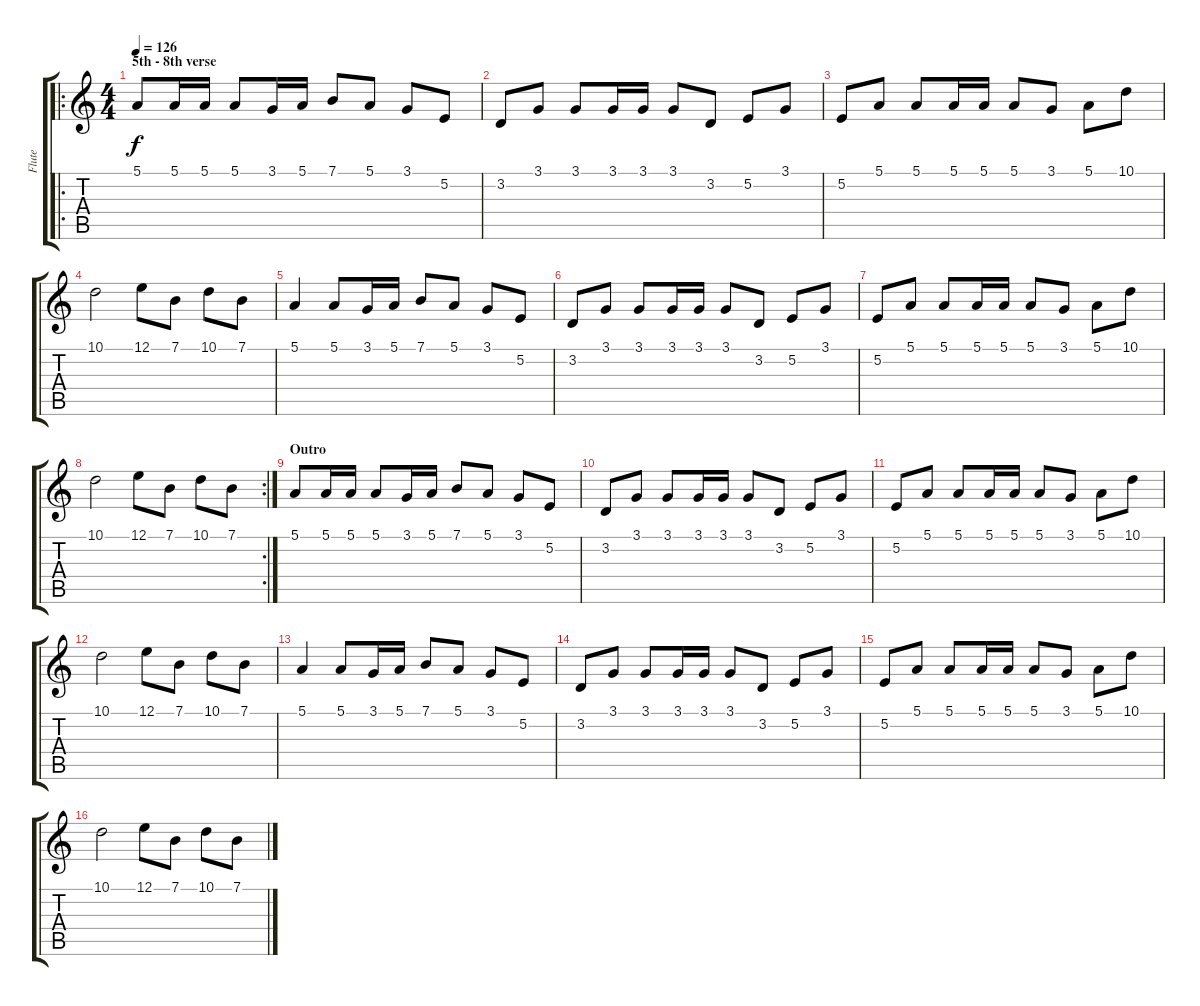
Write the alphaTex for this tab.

\track ("Flute" "Flute") {instrument flute}
\staff {score tabs}
\tuning (E4 B3 G3 D3 A2 E2) {hide}
\ro
\ts (4 4)
\section ("" "5th - 8th verse")
\tempo 126
\clef g2
\ks c
5.1.8{dy f} 5.1.16 5.1.16 5.1.8 3.1.16 5.1.16 7.1.8 5.1.8 3.1.8 5.2.8 |
3.2.8 3.1.8 3.1.8 3.1.16 3.1.16 3.1.8 3.2.8 5.2.8 3.1.8 |
5.2.8 5.1.8 5.1.8 5.1.16 5.1.16 5.1.8 3.1.8 5.1.8 10.1.8 |
10.1.2 12.1.8 7.1.8 10.1.8 7.1.8 |
5.1.4 5.1.8 3.1.16 5.1.16 7.1.8 5.1.8 3.1.8 5.2.8 |
3.2.8 3.1.8 3.1.8 3.1.16 3.1.16 3.1.8 3.2.8 5.2.8 3.1.8 |
5.2.8 5.1.8 5.1.8 5.1.16 5.1.16 5.1.8 3.1.8 5.1.8 10.1.8 |
\rc 2
10.1.2 12.1.8 7.1.8 10.1.8 7.1.8 |
\section ("" "Outro")
5.1.8 5.1.16 5.1.16 5.1.8 3.1.16 5.1.16 7.1.8 5.1.8 3.1.8 5.2.8 |
3.2.8 3.1.8 3.1.8 3.1.16 3.1.16 3.1.8 3.2.8 5.2.8 3.1.8 |
5.2.8 5.1.8 5.1.8 5.1.16 5.1.16 5.1.8 3.1.8 5.1.8 10.1.8 |
10.1.2 12.1.8 7.1.8 10.1.8 7.1.8 |
5.1.4 5.1.8 3.1.16 5.1.16 7.1.8 5.1.8 3.1.8 5.2.8 |
3.2.8 3.1.8 3.1.8 3.1.16 3.1.16 3.1.8 3.2.8 5.2.8 3.1.8 |
5.2.8 5.1.8 5.1.8 5.1.16 5.1.16 5.1.8 3.1.8 5.1.8 10.1.8 |
10.1.2 12.1.8 7.1.8 10.1.8 7.1.8
